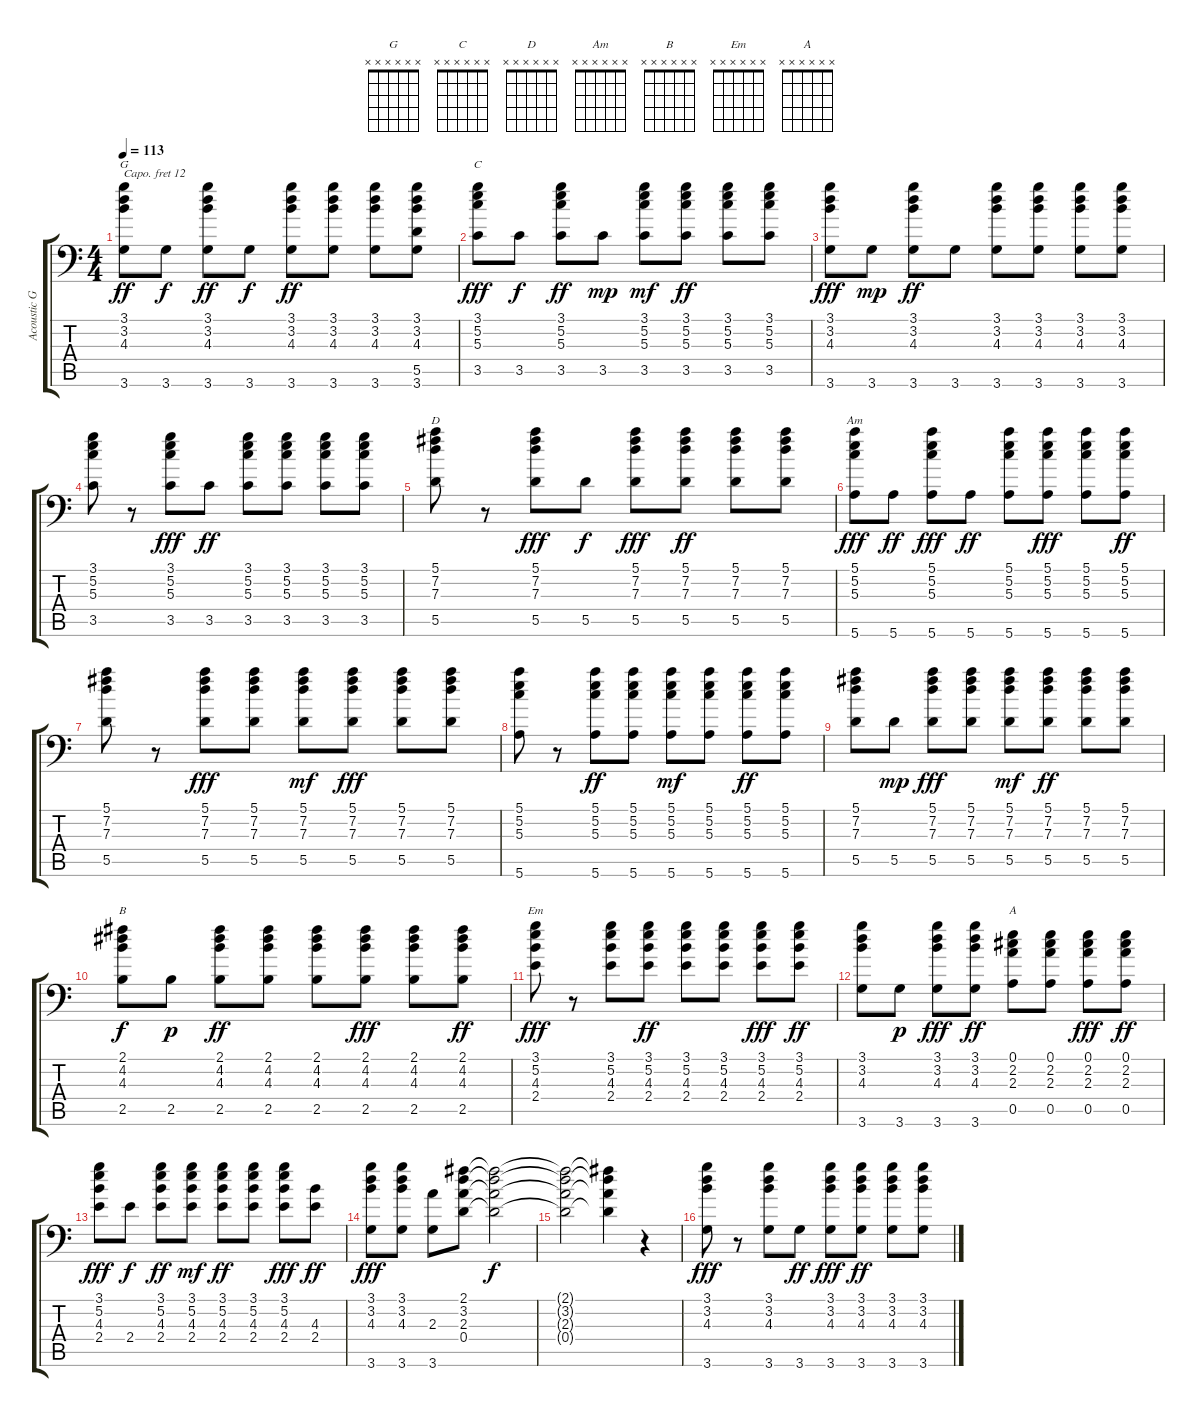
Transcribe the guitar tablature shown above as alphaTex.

\track ("Acoustic Guitar" "Acoustic G") {instrument acousticguitarsteel}
\staff {score tabs}
\capo 12
\tuning (E3 B2 G2 D2 A1 E1) {hide}
\chord ("G" x x x x x x) {firstfret 0}
\chord ("C" x x x x x x) {firstfret 0}
\chord ("D" x x x x x x) {firstfret 0}
\chord ("Am" x x x x x x) {firstfret 0}
\chord ("B" x x x x x x) {firstfret 0}
\chord ("Em" x x x x x x) {firstfret 0}
\chord ("A" x x x x x x) {firstfret 0}
\ts (4 4)
\tempo 113
\clef f4
\ks c
(3.1 3.2 4.3 3.6).8{ch "G" dy ff} 3.6.8{dy f} (3.1 3.2 4.3 3.6).8{dy ff} 3.6.8{dy f} (3.1 3.2 4.3 3.6).8{dy ff} (3.1 3.2 4.3 3.6).8 (3.1 3.2 4.3 3.6).8 (3.1 3.2 4.3 5.5 3.6).8 |
(3.1 5.2 5.3 3.5).8{ch "C" dy fff} 3.5.8{dy f} (3.1 5.2 5.3 3.5).8{dy ff} 3.5.8{dy mp} (3.1 5.2 5.3 3.5).8{dy mf} (3.1 5.2 5.3 3.5).8{dy ff} (3.1 5.2 5.3 3.5).8 (3.1 5.2 5.3 3.5).8 |
(3.1 3.2 4.3 3.6).8{dy fff} 3.6.8{dy mp} (3.1 3.2 4.3 3.6).8{dy ff} 3.6.8 (3.1 3.2 4.3 3.6).8 (3.1 3.2 4.3 3.6).8 (3.1 3.2 4.3 3.6).8 (3.1 3.2 4.3 3.6).8 |
(3.1 5.2 5.3 3.5).8 r.8 (3.1 5.2 5.3 3.5).8{dy fff} 3.5.8{dy ff} (3.1 5.2 5.3 3.5).8 (3.1 5.2 5.3 3.5).8 (3.1 5.2 5.3 3.5).8 (3.1 5.2 5.3 3.5).8 |
(5.1 7.2 7.3 5.5).8{ch "D"} r.8 (5.1 7.2 7.3 5.5).8{dy fff} 5.5.8{dy f} (5.1 7.2 7.3 5.5).8{dy fff} (5.1 7.2 7.3 5.5).8{dy ff} (5.1 7.2 7.3 5.5).8 (5.1 7.2 7.3 5.5).8 |
(5.1 5.2 5.3 5.6).8{ch "Am" dy fff} 5.6.8{dy ff} (5.1 5.2 5.3 5.6).8{dy fff} 5.6.8{dy ff} (5.1 5.2 5.3 5.6).8 (5.1 5.2 5.3 5.6).8{dy fff} (5.1 5.2 5.3 5.6).8 (5.1 5.2 5.3 5.6).8{dy ff} |
(5.1 7.2 7.3 5.5).8 r.8 (5.1 7.2 7.3 5.5).8{dy fff} (5.1 7.2 7.3 5.5).8 (5.1 7.2 7.3 5.5).8{dy mf} (5.1 7.2 7.3 5.5).8{dy fff} (5.1 7.2 7.3 5.5).8 (5.1 7.2 7.3 5.5).8 |
(5.1 5.2 5.3 5.6).8 r.8 (5.1 5.2 5.3 5.6).8{dy ff} (5.1 5.2 5.3 5.6).8 (5.1 5.2 5.3 5.6).8{dy mf} (5.1 5.2 5.3 5.6).8 (5.1 5.2 5.3 5.6).8{dy ff} (5.1 5.2 5.3 5.6).8 |
(5.1 7.2 7.3 5.5).8 5.5.8{dy mp} (5.1 7.2 7.3 5.5).8{dy fff} (5.1 7.2 7.3 5.5).8 (5.1 7.2 7.3 5.5).8{dy mf} (5.1 7.2 7.3 5.5).8{dy ff} (5.1 7.2 7.3 5.5).8 (5.1 7.2 7.3 5.5).8 |
(2.1 4.2 4.3 2.5).8{ch "B" dy f} 2.5.8{dy p} (2.1 4.2 4.3 2.5).8{dy ff} (2.1 4.2 4.3 2.5).8 (2.1 4.2 4.3 2.5).8 (2.1 4.2 4.3 2.5).8{dy fff} (2.1 4.2 4.3 2.5).8 (2.1 4.2 4.3 2.5).8{dy ff} |
(3.1 5.2 4.3 2.4).8{ch "Em" dy fff} r.8 (3.1 5.2 4.3 2.4).8 (3.1 5.2 4.3 2.4).8{dy ff} (3.1 5.2 4.3 2.4).8 (3.1 5.2 4.3 2.4).8 (3.1 5.2 4.3 2.4).8{dy fff} (3.1 5.2 4.3 2.4).8{dy ff} |
(3.1 3.2 4.3 3.6).8 3.6.8{dy p} (3.1 3.2 4.3 3.6).8{dy fff} (3.1 3.2 4.3 3.6).8{dy ff} (0.1 2.2 2.3 0.5).8{ch "A"} (0.1 2.2 2.3 0.5).8 (0.1 2.2 2.3 0.5).8{dy fff} (0.1 2.2 2.3 0.5).8{dy ff} |
(3.1 5.2 4.3 2.4).8{dy fff} 2.4.8{dy f} (3.1 5.2 4.3 2.4).8{dy ff} (3.1 5.2 4.3 2.4).8{dy mf} (3.1 5.2 4.3 2.4).8{dy ff} (3.1 5.2 4.3 2.4).8 (3.1 5.2 4.3 2.4).8{dy fff} (4.3 2.4).8{dy ff} |
(3.1 3.2 4.3 3.6).8{dy fff} (3.1 3.2 4.3 3.6).8 (2.3 3.6).8 (2.1 3.2 2.3 0.4).8 (2.1{t} 3.2{t} 2.3{t} 0.4{t}).2{dy f} |
(2.1{t} 3.2{t} 2.3{t} 0.4{t}).2 (2.1{t} 3.2{t} 2.3{t} 0.4{t}).4 r.4 |
(3.1 3.2 4.3 3.6).8{dy fff} r.8 (3.1 3.2 4.3 3.6).8 3.6.8{dy ff} (3.1 3.2 4.3 3.6).8{dy fff} (3.1 3.2 4.3 3.6).8{dy ff} (3.1 3.2 4.3 3.6).8 (3.1 3.2 4.3 3.6).8
